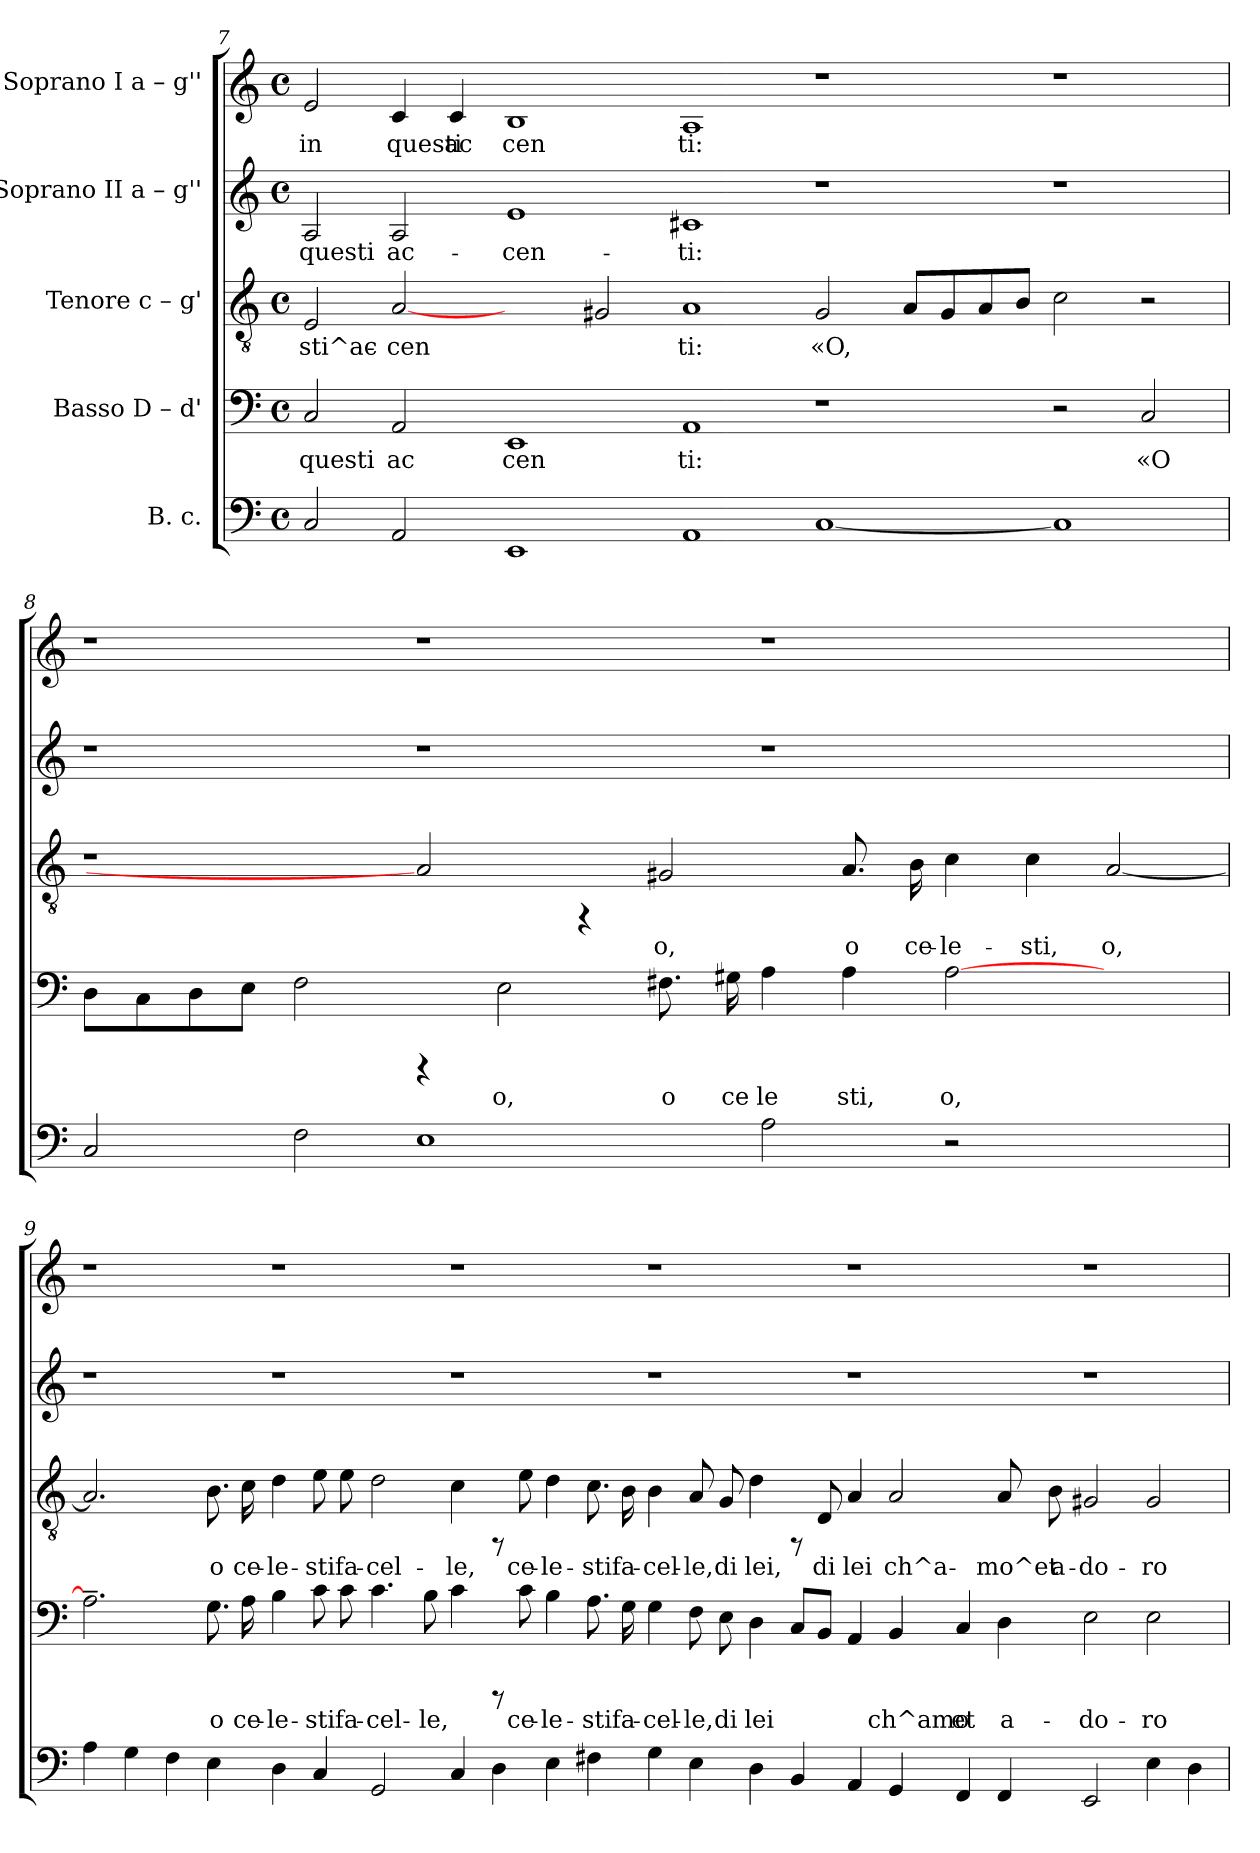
**kern	**kern	**text	**kern	**text	**kern	**text	**kern	**text
*part5	*part4	*part4	*part3	*part3	*part2	*part2	*part1	*part1
*staff5	*staff4	*staff4	*staff3	*staff3	*staff2	*staff2	*staff1	*staff1
*I"B. c.	*I"Basso  D – d'	*	*I"Tenore  c – g'	*	*I"Soprano II  a – g''	*	*I"Soprano I  a – g''	*
!!LO:PB:g=z
*clefF4	*clefF4	*	*clefGv2	*	*clefG2	*	*clefG2	*
*k[]	*k[]	*	*k[]	*	*k[]	*	*k[]	*
*C:	*C:	*	*C:	*	*C:	*	*C:	*
*M4/4	*M4/4	*	*M4/4	*	*M4/4	*	*M4/4	*
*met(c)	*met(c)	*	*met(c)	*	*met(c)	*	*met(c)	*
=7	=7	=7	=7	=7	=7	=7	=7	=7
!	!	!LO:LY:b:rj	!	!LO:LY:b:rj	!	!LO:LY:b:cj	!	!LO:LY:b:cj
2C/	2C/	questi	2E/	sti^ac-	2A/	questi	2e/	in
!	!	!LO:LY:b:rj	!	!LO:LY:b:rj	!	!LO:LY:b:cj	!	!LO:LY:b:cj
2AA/	2AA/	ac	[2A	-cen-	2A/	ac-	4c/	questi
!	!	!	!	!	!	!	!	!LO:LY:b:cj
.	.	.	.	.	.	.	4c/	ac
!	!	!LO:LY:b:rj	!	!	!	!LO:LY:b:cj	!	!LO:LY:b:cj
1EE	1EE	cen	2ryy	.	1e	-cen-	1B	cen
!	!	!	!	!LO:LY:b:rj	!	!	!	!
.	.	.	2G#X/	--	.	.	.	.
!	!	!LO:LY:b:rj	!	!LO:LY:b:rj	!	!LO:LY:b:cj	!	!LO:LY:b:cj
1AA	1AA	ti:	1A	-ti:	1c#X	-ti:	1A	ti:
!	!	!	!	!LO:LY:b:rj	!	!	!	!
[<1C	1r	.	2G#/	«O,	1r	.	1r	.
!	!	!	!	!LO:LY:b:rj	!	!	!	!
.	.	.	8A/L	.	.	.	.	.
!	!	!	!	!LO:LY:b:rj	!	!	!	!
.	.	.	8G#/	.	.	.	.	.
!	!	!	!	!LO:LY:b:rj	!	!	!	!
.	.	.	8A/	.	.	.	.	.
!	!	!	!	!LO:LY:b:rj	!	!	!	!
.	.	.	8B/J	.	.	.	.	.
!	!	!	!	!LO:LY:b:rj	!	!	!	!
1C]	2r	.	2c\	.	1r	.	1r	.
!	!	!LO:LY:b:rj	!	!	!	!	!	!
.	2C/	«O	2r	.	.	.	.	.
=8	=8	=8	=8	=8	=8	=8	=8	=8
!	!	!LO:LY:b:rj	!	!	!	!	!	!
2C/	8D\L	.	1r	.	1r	.	1r	.
!	!	!LO:LY:b:rj	!	!	!	!	!	!
.	8C\	.	.	.	.	.	.	.
!	!	!LO:LY:b:rj	!	!	!	!	!	!
.	8D\	.	.	.	.	.	.	.
!	!	!LO:LY:b:rj	!	!	!	!	!	!
.	8E\J	.	.	.	.	.	.	.
!	!	!LO:LY:b:rj	!	!	!	!	!	!
2F\	2F\	.	.	.	.	.	.	.
1E	4rCCC	.	2A]	.	1r	.	1r	.
!	!	!LO:LY:b:rj	!	!	!	!	!	!
.	2E\	o,	.	.	.	.	.	.
.	.	.	4rFF	.	.	.	.	.
!	!	!LO:LY:b:rj	!	!LO:LY:b:rj	!	!	!	!
.	8.F#X\	o	2G#X/	o,	.	.	.	.
!	!	!LO:LY:b:rj	!	!	!	!	!	!
.	16G#X\	ce	.	.	.	.	.	.
!	!	!LO:LY:b:rj	!	!	!	!	!	!
2A\	4A\	le	.	.	1r	.	1r	.
!	!	!LO:LY:b:rj	!	!LO:LY:b:rj	!	!	!	!
.	4A\	sti,	8.A/	o	.	.	.	.
!	!	!	!	!LO:LY:b:rj	!	!	!	!
.	.	.	16B\	ce-	.	.	.	.
!	!	!LO:LY:b:rj	!	!LO:LY:b:rj	!	!	!	!
2r	[>2A\	o,	4c\	-le-	.	.	.	.
!	!	!	!	!LO:LY:b:rj	!	!	!	!
.	.	.	4c\	-sti,	.	.	.	.
!	!	!	!	!LO:LY:b:rj	!	!	!	!
2ryy	2ryy	.	[>2A/	o,	2ryy	.	2ryy	.
!!LO:PB:g=z
=9	=9	=9	=9	=9	=9	=9	=9	=9
!	!	!LO:LY:b:rj	!	!LO:LY:b:rj	!	!	!	!
4A\	2.A~>\]	.	2.A/]	.	1r	.	1r	.
4G\	.	.	.	.	.	.	.	.
4F\	.	.	.	.	.	.	.	.
!	!	!LO:LY:b:rj	!	!LO:LY:b:rj	!	!	!	!
4E\	8.G\	o	8.B\	o	.	.	.	.
!	!	!LO:LY:b:rj	!	!LO:LY:b:rj	!	!	!	!
.	16A\	ce-	16c\	ce-	.	.	.	.
!	!	!LO:LY:b:rj	!	!LO:LY:b:rj	!	!	!	!
4D\	4B\	-le-	4d\	-le-	1r	.	1r	.
!	!	!LO:LY:b:rj	!	!LO:LY:b:rj	!	!	!	!
4C/	8c\	-sti	8e\	-sti	.	.	.	.
!	!	!LO:LY:b:rj	!	!LO:LY:b:rj	!	!	!	!
.	8c\	fa-	8e\	fa-	.	.	.	.
!	!	!LO:LY:b:rj	!	!LO:LY:b:rj	!	!	!	!
2GG/	4.c\	-cel-	2d\	-cel-	.	.	.	.
!	!	!LO:LY:b:rj	!	!	!	!	!	!
.	8B\	-le,	.	.	.	.	.	.
!	!	!LO:LY:b:rj	!	!LO:LY:b:rj	!	!	!	!
4C/	4c\	.	4c\	-le,	1r	.	1r	.
4D\	8rCCC	.	8rFF	.	.	.	.	.
!	!	!LO:LY:b:rj	!	!LO:LY:b:rj	!	!	!	!
.	8c\	ce-	8e\	ce-	.	.	.	.
!	!	!LO:LY:b:rj	!	!LO:LY:b:rj	!	!	!	!
4E\	4B\	-le-	4d\	-le-	.	.	.	.
!	!	!LO:LY:b:rj	!	!LO:LY:b:rj	!	!	!	!
4F#X\	8.A\	-sti	8.c\	-sti	.	.	.	.
!	!	!LO:LY:b:rj	!	!LO:LY:b:rj	!	!	!	!
.	16G\	fa-	16B\	fa-	.	.	.	.
!	!	!LO:LY:b:rj	!	!LO:LY:b:rj	!	!	!	!
4G\	4G\	-cel-	4B\	-cel-	1r	.	1r	.
!	!	!LO:LY:b:rj	!	!LO:LY:b:rj	!	!	!	!
4E\	8F\	-le,	8A/	-le,	.	.	.	.
!	!	!LO:LY:b:rj	!	!LO:LY:b:rj	!	!	!	!
.	8E\	di	8G/	di	.	.	.	.
!	!	!LO:LY:b:rj	!	!LO:LY:b:rj	!	!	!	!
4D\	4D\	lei	4d\	lei,	.	.	.	.
!	!	!LO:LY:b:rj	!	!	!	!	!	!
4BB/	8C/L	.	8rFF	.	.	.	.	.
!	!	!LO:LY:b:rj	!	!LO:LY:b:rj	!	!	!	!
.	8BB/J	.	8D/	di	.	.	.	.
!	!	!LO:LY:b:rj	!	!LO:LY:b:rj	!	!	!	!
4AA/	4AA/	.	4A/	lei	1r	.	1r	.
!	!	!LO:LY:b:rj	!	!LO:LY:b:rj	!	!	!	!
4GG/	4BB/	ch^amo	2A/	ch^a-	.	.	.	.
!	!	!LO:LY:b:rj	!	!	!	!	!	!
4FF/	4C/	et	.	.	.	.	.	.
!	!	!LO:LY:b:rj	!	!LO:LY:b:rj	!	!	!	!
4FF/	4D\	a-	8A/	-mo^et	.	.	.	.
!	!	!	!	!LO:LY:b:rj	!	!	!	!
.	.	.	8B\	a-	.	.	.	.
!	!	!LO:LY:b:rj	!	!LO:LY:b:rj	!	!	!	!
2EE/	2E\	-do-	2G#X/	-do-	1r	.	1r	.
!	!	!LO:LY:b:rj	!	!LO:LY:b:rj	!	!	!	!
4E\	2E\	-ro	2G#/	-ro	.	.	.	.
4D\	.	.	.	.	.	.	.	.
=	=	=	=	=	=	=	=	=
*-	*-	*-	*-	*-	*-	*-	*-	*-
